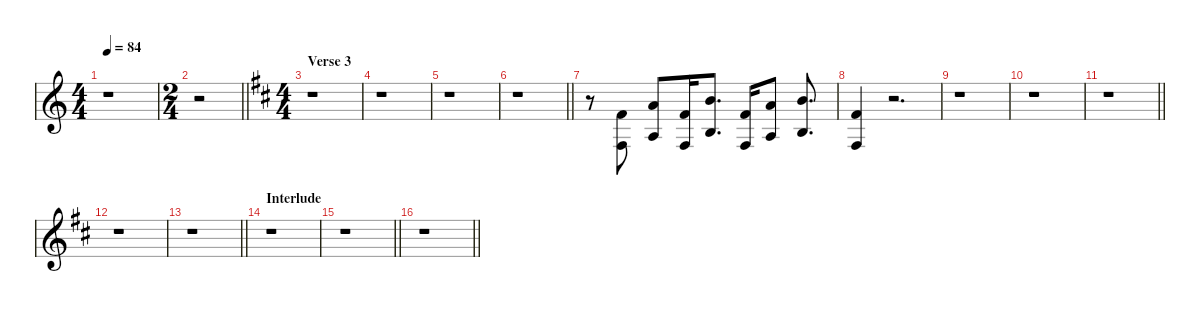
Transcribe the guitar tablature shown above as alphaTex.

\defaultSystemsLayout 4
\hideDynamics
\bracketExtendMode nobrackets
\singleTrackTrackNamePolicy hidden
\multiTrackTrackNamePolicy hidden
\firstSystemTrackNameMode fullname
\firstSystemTrackNameOrientation horizontal
\otherSystemsTrackNameOrientation horizontal
\track ("Backing Vocals" "clar.") {defaultSystemsLayout 4 instrument clarinet}
\staff {score}
\tuning (E4 B3 G3 D3 A2 E2)
\ts (4 4)
\tempo 84
\clef g2
\ks c
r.1{dy f beam Down} |
\ts (2 4)
\beaming (8 2 2)
\barLineRight lightlight
r.2{beam Down} |
\ts (4 4)
\beaming (8 2 2 2 2)
\section ("" "Verse 3")
\ks d
r.1{beam Down} |
r.1{beam Down} |
r.1{beam Down} |
\barLineRight lightlight
r.1{beam Down} |
r.8{beam Down} (4.4{acc #} 2.1{acc #}).8{beam Up} (2.3{acc forcenatural} 5.1{acc forcenatural}).8{beam Up} (4.4{acc #} 7.2{acc #}).16{beam Up} (0.2{acc forcenatural} 7.1{acc forcenatural}).8{d beam Up} (4.4{acc #} 7.2{acc #}).16{beam Up} (2.3{acc forcenatural} 5.1{acc forcenatural}).8{beam Up} (0.2{acc forcenatural} 7.1{acc forcenatural}).8{d beam Up} |
(4.4{acc #} 7.2{acc #}).4{beam Up} r.2{d beam Up} |
r.1{beam Down} |
r.1{beam Down} |
\barLineRight lightlight
r.1{beam Down} |
r.1{beam Down} |
\barLineRight lightlight
r.1{beam Down} |
\section ("" "Interlude")
r.1{beam Down} |
\barLineRight lightlight
r.1{beam Down} |
\barLineRight lightlight
r.1{beam Down}
